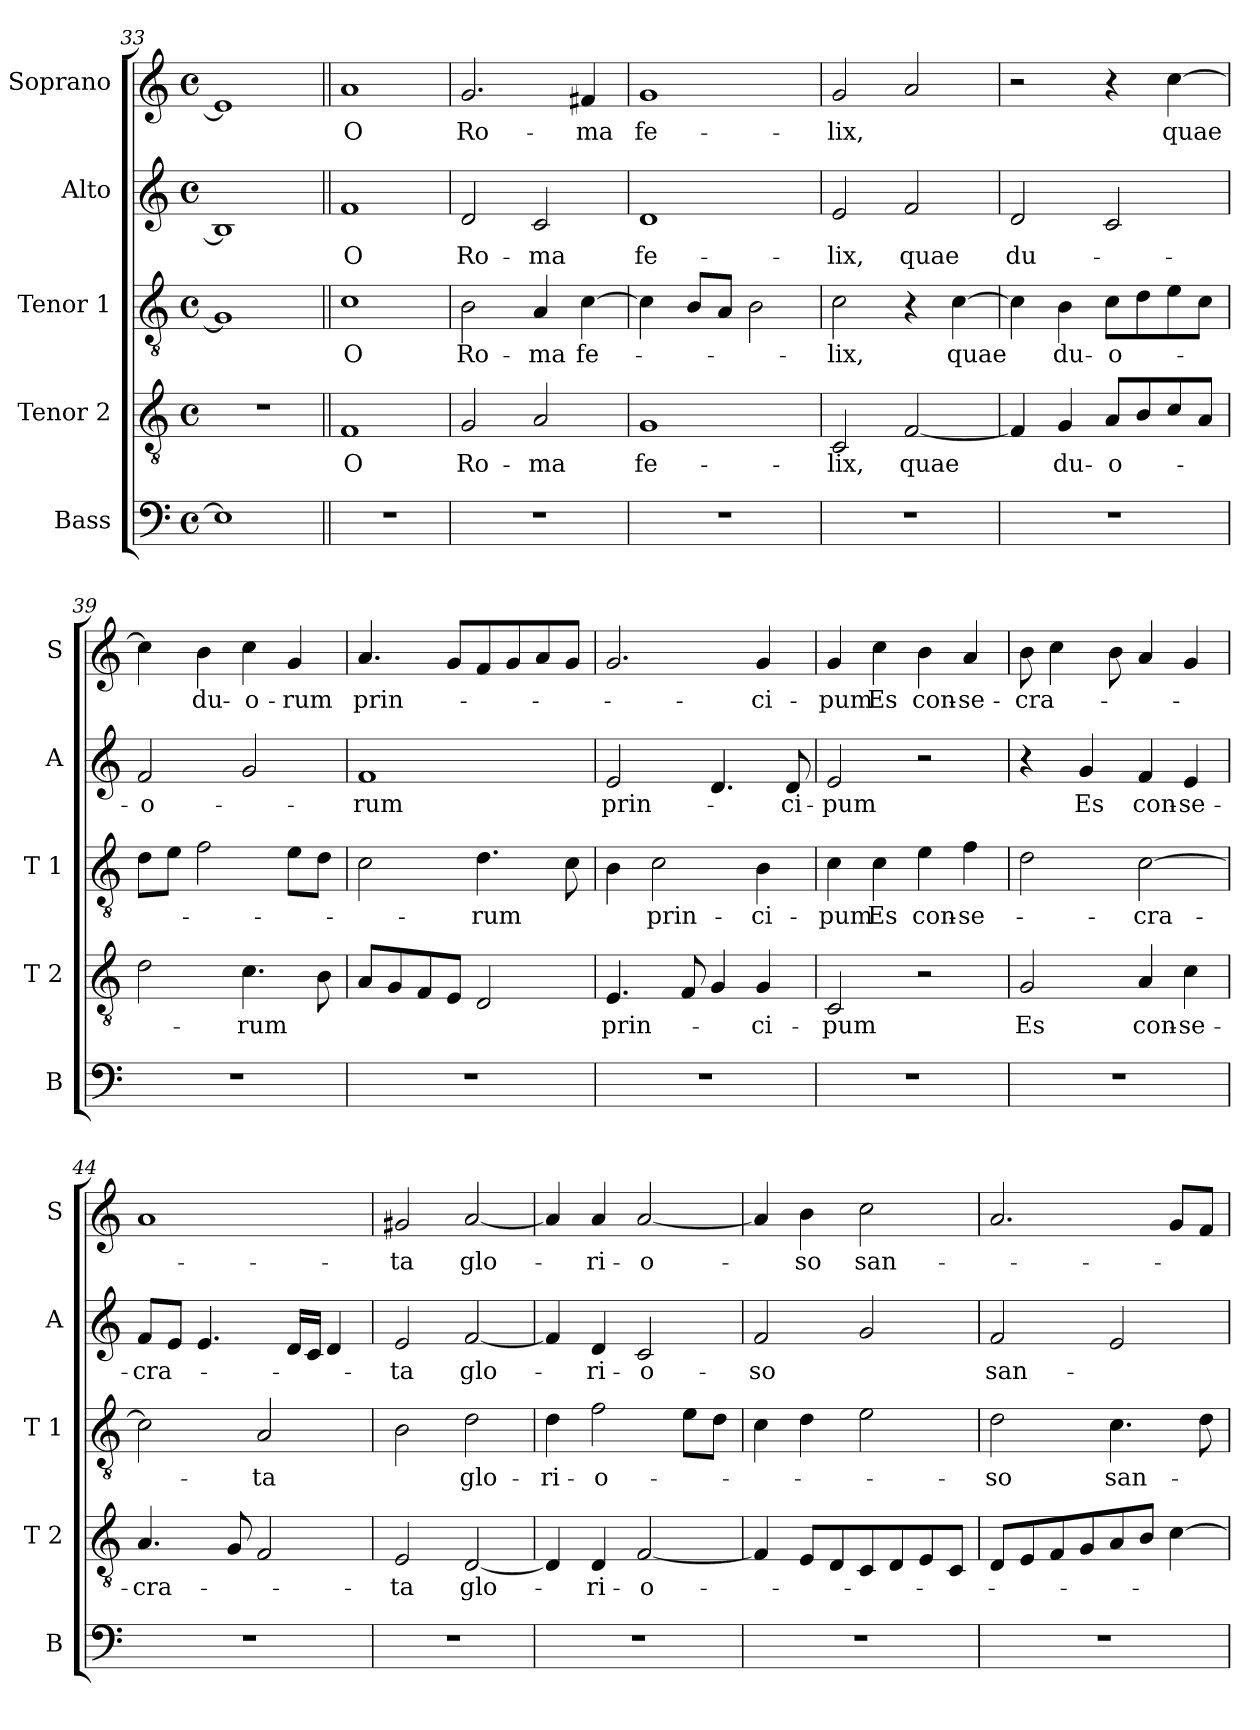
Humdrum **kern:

**kern	**text	**kern	**text	**kern	**text	**kern	**text	**kern	**text
*part5	*part5	*part4	*part4	*part3	*part3	*part2	*part2	*part1	*part1
*staff5	*staff5	*staff4	*staff4	*staff3	*staff3	*staff2	*staff2	*staff1	*staff1
*I"Bass	*	*I"Tenor 2	*	*I"Tenor 1	*	*I"Alto	*	*I"Soprano	*
*I'B	*	*I'T 2	*	*I'T 1	*	*I'A	*	*I'S	*
*clefF4	*	*clefGv2	*	*clefGv2	*	*clefG2	*	*clefG2	*
*k[]	*	*k[]	*	*k[]	*	*k[]	*	*k[]	*
*C:	*	*C:	*	*C:	*	*C:	*	*C:	*
*M4/4	*	*M4/4	*	*M4/4	*	*M4/4	*	*M4/4	*
*met(c)	*	*met(c)	*	*met(c)	*	*met(c)	*	*met(c)	*
=33	=33	=33	=33	=33	=33	=33	=33	=33	=33
1E]	.	1r	.	1G#]	.	1B]	.	1e]	.
!!LO:LB:g=z
=34||	=34||	=34||	=34||	=34||	=34||	=34||	=34||	=34||	=34||
!	!	!	!LO:LY:b	!	!LO:LY:b	!	!LO:LY:b	!	!LO:LY:b
1r	.	1F	O	1c	O	1f	O	1a	O
=35	=35	=35	=35	=35	=35	=35	=35	=35	=35
!	!	!	!LO:LY:b	!	!LO:LY:b	!	!LO:LY:b	!	!LO:LY:b
1r	.	2G/	Ro-	2B\	Ro-	2d/	Ro-	2.g/	Ro-
!	!	!	!LO:LY:b	!	!LO:LY:b	!	!LO:LY:b	!	!
.	.	2A/	-ma	4A/	-ma	2c/	-ma	.	.
!	!	!	!	!	!LO:LY:b	!	!	!	!LO:LY:b
.	.	.	.	[4c\	fe-	.	.	4f#X/	-ma
=36	=36	=36	=36	=36	=36	=36	=36	=36	=36
!	!	!	!LO:LY:b	!	!	!	!LO:LY:b	!	!LO:LY:b
1r	.	1G	fe-	4c\]	.	1d	fe-	1g	fe-
.	.	.	.	8B/L	.	.	.	.	.
.	.	.	.	8A/J	.	.	.	.	.
.	.	.	.	2B\	.	.	.	.	.
=37	=37	=37	=37	=37	=37	=37	=37	=37	=37
!	!	!	!LO:LY:b	!	!LO:LY:b	!	!LO:LY:b	!	!LO:LY:b
1r	.	2C/	-lix,	2c\	-lix,	2e/	-lix,	2g/	-lix,
!	!	!	!LO:LY:b	!	!	!	!LO:LY:b	!	!
.	.	[2F/	quae	4r	.	2f/	quae	2a/	.
!	!	!	!	!	!LO:LY:b	!	!	!	!
.	.	.	.	[4c\	quae	.	.	.	.
=38	=38	=38	=38	=38	=38	=38	=38	=38	=38
!	!	!	!	!	!	!	!LO:LY:b	!	!
1r	.	4F/]	.	4c\]	.	2d/	du-	2r	.
!	!	!	!LO:LY:b	!	!LO:LY:b	!	!	!	!
.	.	4G/	du-	4B\	du-	.	.	.	.
!	!	!	!LO:LY:b	!	!LO:LY:b	!	!	!	!
.	.	8A/L	-o-	8c\L	-o-	2c/	.	4r	.
.	.	8B/	.	8d\	.	.	.	.	.
!	!	!	!	!	!	!	!	!	!LO:LY:b
.	.	8c/	.	8e\	.	.	.	[4cc\	quae
.	.	8A/J	.	8c\J	.	.	.	.	.
=39	=39	=39	=39	=39	=39	=39	=39	=39	=39
!	!	!	!	!	!	!	!LO:LY:b	!	!
1r	.	2d\	.	8d\L	.	2f/	-o-	4cc\]	.
.	.	.	.	8e\J	.	.	.	.	.
!	!	!	!	!	!	!	!	!	!LO:LY:b
.	.	.	.	2f\	.	.	.	4b\	du-
!	!	!	!LO:LY:b	!	!	!	!	!	!LO:LY:b
.	.	4.c\	-rum	.	.	2g/	.	4cc\	-o-
!	!	!	!	!	!	!	!	!	!LO:LY:b
.	.	.	.	8e\L	.	.	.	4g/	-rum
.	.	8B\	.	8d\J	.	.	.	.	.
!!LO:LB:g=z
=40	=40	=40	=40	=40	=40	=40	=40	=40	=40
!	!	!	!	!	!	!	!LO:LY:b	!	!LO:LY:b
1r	.	8A/L	.	2c\	.	1f	-rum	4.a/	prin-
.	.	8G/	.	.	.	.	.	.	.
.	.	8F/	.	.	.	.	.	.	.
.	.	8E/J	.	.	.	.	.	8g/L	.
!	!	!	!	!	!LO:LY:b	!	!	!	!
.	.	2D/	.	4.d\	-rum	.	.	8f/	.
.	.	.	.	.	.	.	.	8g/	.
.	.	.	.	.	.	.	.	8a/	.
.	.	.	.	8c\	.	.	.	8g/J	.
=41	=41	=41	=41	=41	=41	=41	=41	=41	=41
!	!	!	!LO:LY:b	!	!	!	!LO:LY:b	!	!
1r	.	4.E/	prin-	4B\	.	2e/	prin-	2.g/	.
!	!	!	!	!	!LO:LY:b	!	!	!	!
.	.	.	.	2c\	prin-	.	.	.	.
.	.	8F/	.	.	.	.	.	.	.
.	.	4G/	.	.	.	4.d/	.	.	.
!	!	!	!LO:LY:b	!	!LO:LY:b	!	!	!	!LO:LY:b
.	.	4G/	-ci-	4B\	-ci-	.	.	4g/	-ci-
!	!	!	!	!	!	!	!LO:LY:b	!	!
.	.	.	.	.	.	8d/	-ci-	.	.
=42	=42	=42	=42	=42	=42	=42	=42	=42	=42
!	!	!	!LO:LY:b	!	!LO:LY:b	!	!LO:LY:b	!	!LO:LY:b
1r	.	2C/	-pum	4c\	-pum	2e/	-pum	4g/	-pum
!	!	!	!	!	!LO:LY:b	!	!	!	!LO:LY:b
.	.	.	.	4c\	Es	.	.	4cc\	Es
!	!	!	!	!	!LO:LY:b	!	!	!	!LO:LY:b
.	.	2r	.	4e\	con-	2r	.	4b\	con-
!	!	!	!	!	!LO:LY:b	!	!	!	!LO:LY:b
.	.	.	.	4f\	-se-	.	.	4a/	-se-
=43	=43	=43	=43	=43	=43	=43	=43	=43	=43
!	!	!	!LO:LY:b	!	!	!	!	!	!LO:LY:b
1r	.	2G/	Es	2d\	.	4r	.	8b\	-cra-
.	.	.	.	.	.	.	.	4cc\	.
!	!	!	!	!	!	!	!LO:LY:b	!	!
.	.	.	.	.	.	4g/	Es	.	.
.	.	.	.	.	.	.	.	8b\	.
!	!	!	!LO:LY:b	!	!LO:LY:b	!	!LO:LY:b	!	!
.	.	4A/	con-	[2c\	-cra-	4f/	con-	4a/	.
!	!	!	!LO:LY:b	!	!	!	!LO:LY:b	!	!
.	.	4c\	-se-	.	.	4e/	-se-	4g/	.
=44	=44	=44	=44	=44	=44	=44	=44	=44	=44
!	!	!	!LO:LY:b	!	!	!	!LO:LY:b	!	!
1r	.	4.A/	-cra-	2c\]	.	8f/L	-cra-	1a	.
.	.	.	.	.	.	8e/J	.	.	.
.	.	.	.	.	.	4.e/	.	.	.
.	.	8G/	.	.	.	.	.	.	.
!	!	!	!	!	!LO:LY:b	!	!	!	!
.	.	2F/	.	2A/	-ta	.	.	.	.
.	.	.	.	.	.	16d/LL	.	.	.
.	.	.	.	.	.	16c/JJ	.	.	.
.	.	.	.	.	.	4d/	.	.	.
=45	=45	=45	=45	=45	=45	=45	=45	=45	=45
!	!	!	!LO:LY:b	!	!	!	!LO:LY:b	!	!LO:LY:b
1r	.	2E/	-ta	2B\	.	2e/	-ta	2g#X/	-ta
!	!	!	!LO:LY:b	!	!LO:LY:b	!	!LO:LY:b	!	!LO:LY:b
.	.	[2D/	glo-	2d\	glo-	[2f/	glo-	[2a/	glo-
!!LO:PB:g=z
=46	=46	=46	=46	=46	=46	=46	=46	=46	=46
!	!	!	!	!	!LO:LY:b	!	!	!	!
1r	.	4D/]	.	4d\	-ri-	4f/]	.	4a/]	.
!	!	!	!LO:LY:b	!	!LO:LY:b	!	!LO:LY:b	!	!LO:LY:b
.	.	4D/	-ri-	2f\	-o-	4d/	-ri-	4a/	-ri-
!	!	!	!LO:LY:b	!	!	!	!LO:LY:b	!	!LO:LY:b
.	.	[2F/	-o-	.	.	2c/	-o-	[2a/	-o-
.	.	.	.	8e\L	.	.	.	.	.
.	.	.	.	8d\J	.	.	.	.	.
=47	=47	=47	=47	=47	=47	=47	=47	=47	=47
!	!	!	!	!	!	!	!LO:LY:b	!	!
1r	.	4F/]	.	4c\	.	2f/	-so	4a/]	.
!	!	!	!	!	!	!	!	!	!LO:LY:b
.	.	8E/L	.	4d\	.	.	.	4b\	-so
.	.	8D/	.	.	.	.	.	.	.
!	!	!	!	!	!	!	!	!	!LO:LY:b
.	.	8C/	.	2e\	.	2g/	.	2cc\	san-
.	.	8D/	.	.	.	.	.	.	.
.	.	8E/	.	.	.	.	.	.	.
.	.	8C/J	.	.	.	.	.	.	.
=48	=48	=48	=48	=48	=48	=48	=48	=48	=48
!	!	!	!	!	!LO:LY:b	!	!LO:LY:b	!	!
1r	.	8D/L	.	2d\	-so	2f/	san-	2.a/	.
.	.	8E/	.	.	.	.	.	.	.
.	.	8F/	.	.	.	.	.	.	.
.	.	8G/	.	.	.	.	.	.	.
!	!	!	!	!	!LO:LY:b	!	!	!	!
.	.	8A/	.	4.c\	san-	2e/	.	.	.
.	.	8B/J	.	.	.	.	.	.	.
.	.	[4c\	.	.	.	.	.	8g/L	.
.	.	.	.	8d\	.	.	.	8f/J	.
=	=	=	=	=	=	=	=	=	=
*-	*-	*-	*-	*-	*-	*-	*-	*-	*-
